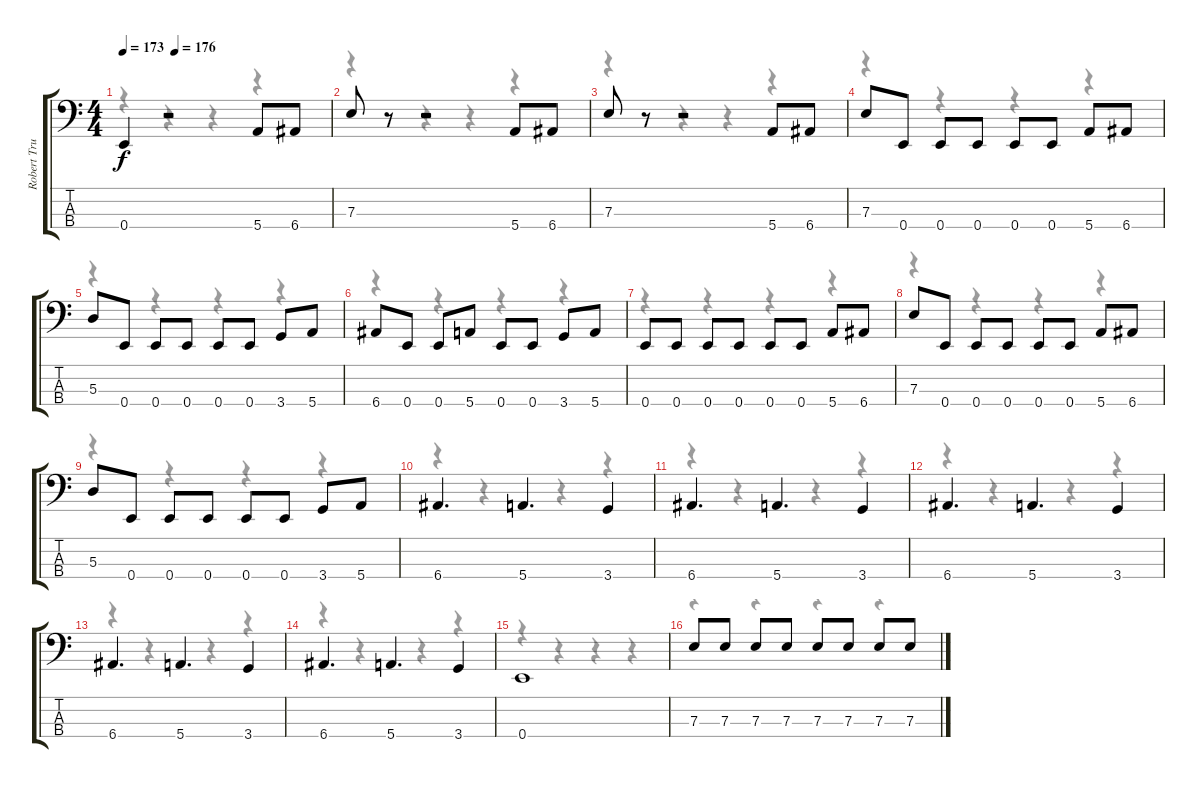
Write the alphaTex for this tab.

\track ("Robert Trujillo" "Robert Tru") {instrument electricbassfinger}
\staff {score tabs}
\tuning (G2 D2 A1 E1) {hide}
\voice
\ts (4 4)
\tempo 173
\tempo (176 0.25)
\clef f4
\ks c
0.4.4{dy f} r.2 5.4.8 6.4.8 |
7.3.8 r.8 r.2 5.4.8 6.4.8 |
7.3.8 r.8 r.2 5.4.8 6.4.8 |
7.3.8 0.4.8 0.4.8 0.4.8 0.4.8 0.4.8 5.4.8 6.4.8 |
5.3.8 0.4.8 0.4.8 0.4.8 0.4.8 0.4.8 3.4.8 5.4.8 |
6.4.8 0.4.8 0.4.8 5.4.8 0.4.8 0.4.8 3.4.8 5.4.8 |
0.4.8 0.4.8 0.4.8 0.4.8 0.4.8 0.4.8 5.4.8 6.4.8 |
7.3.8 0.4.8 0.4.8 0.4.8 0.4.8 0.4.8 5.4.8 6.4.8 |
5.3.8 0.4.8 0.4.8 0.4.8 0.4.8 0.4.8 3.4.8 5.4.8 |
6.4.4{d} 5.4.4{d} 3.4.4 |
6.4.4{d} 5.4.4{d} 3.4.4 |
6.4.4{d} 5.4.4{d} 3.4.4 |
6.4.4{d} 5.4.4{d} 3.4.4 |
6.4.4{d} 5.4.4{d} 3.4.4 |
0.4.1 |
7.3.8 7.3.8 7.3.8 7.3.8 7.3.8 7.3.8 7.3.8 7.3.8
\voice
\clef f4
\ottava regular
\simile none
\ks c
r.4{dy f} r.4 r.4 r.4 |
r.4 r.4 r.4 r.4 |
r.4 r.4 r.4 r.4 |
r.4 r.4 r.4 r.4 |
r.4 r.4 r.4 r.4 |
r.4 r.4 r.4 r.4 |
r.4 r.4 r.4 r.4 |
r.4 r.4 r.4 r.4 |
r.4 r.4 r.4 r.4 |
r.4 r.4 r.4 r.4 |
r.4 r.4 r.4 r.4 |
r.4 r.4 r.4 r.4 |
r.4 r.4 r.4 r.4 |
r.4 r.4 r.4 r.4 |
r.4 r.4 r.4 r.4 |
r.4 r.4 r.4 r.4
